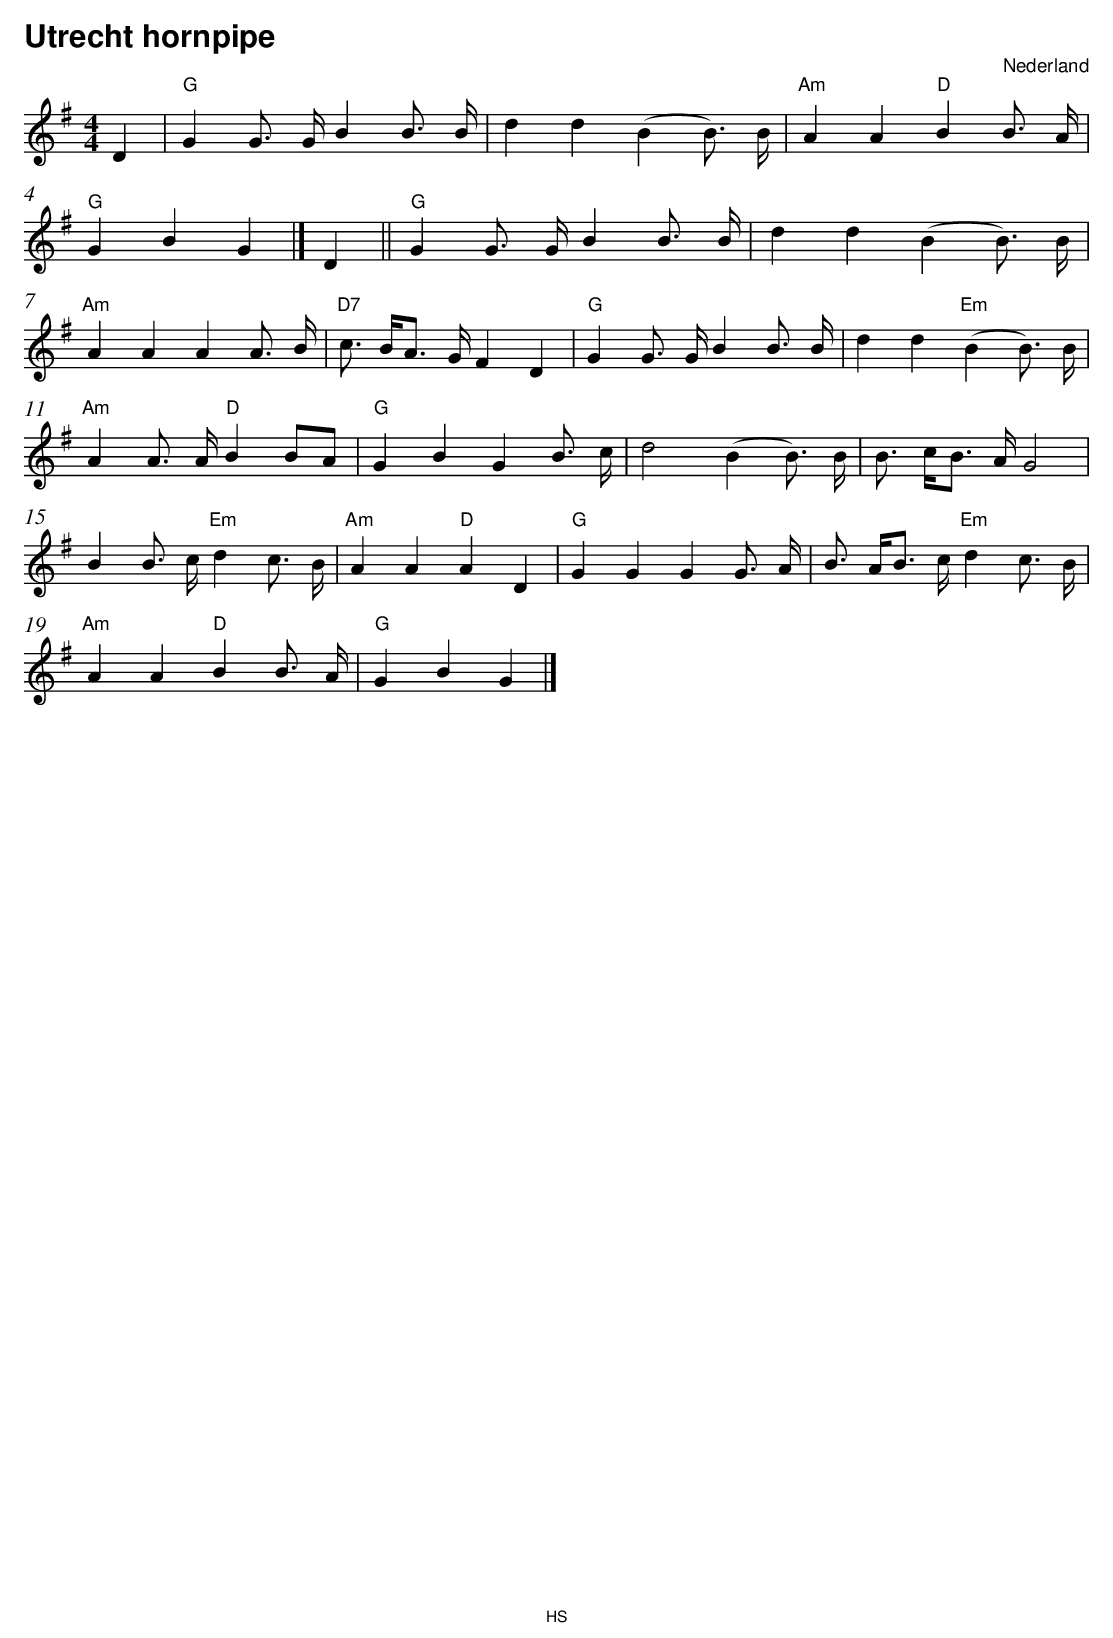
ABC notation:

X:1
T:Utrecht hornpipe
O:Nederland
M:4/4
L:1/8
Q:1/4=146
K:G
V:1
D2 |"G" G2 G3/2 G/B2 B3/2 B/|d2 d2 (B2 B3/2) B/|"Am" A2 A2 "D" B2 B3/2 A/|
"G" G2 B2 G2  |] D2 ||"G" G2 G3/2 G/B2 B3/2 B/|d2 d2 (B2 B3/2) B/|
"Am" A2 A2 A2 A3/2 B/|"D7" c3/2 B/A3/2 G/F2 D2 |"G" G2 G3/2 G/B2 B3/2 B/|d2 d2 "Em" (B2 B3/2) B/|
"Am" A2 A3/2 A/"D" B2 BA |"G" G2 B2 G2 B3/2 c/|d4 (B2 B3/2) B/|B3/2 c/B3/2 A/G4 |
B2 B3/2 c/"Em" d2 c3/2 B/|"Am" A2 A2 "D" A2 D2 |"G" G2 G2 G2 G3/2 A/|B3/2 A/B3/2 c/"Em" d2 c3/2 B/|
"Am" A2 A2 "D" B2 B3/2 A/|"G" G2 B2 G2 |]
